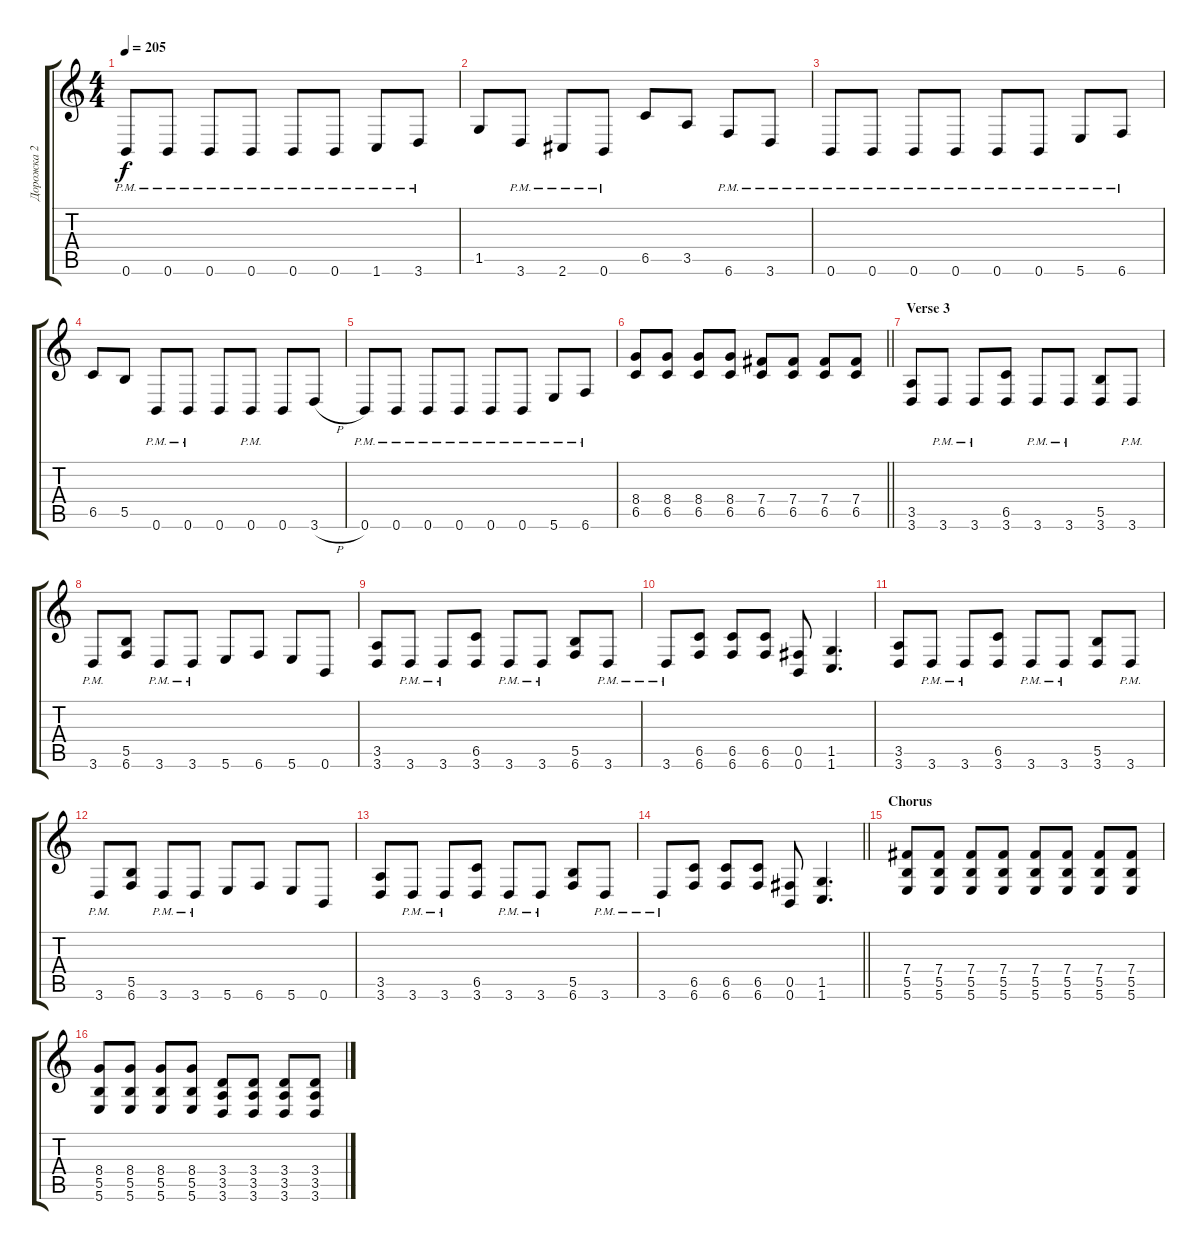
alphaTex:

\track ("Дорожка 2" "Дорожка 2") {instrument overdrivenguitar}
\staff {score tabs}
\tuning (Db4 Ab3 E3 B2 Gb2 B1) {hide}
\ts (4 4)
\tempo 205
\clef g2
\ks c
0.6{pm}.8{dy f} 0.6{pm}.8 0.6{pm}.8 0.6{pm}.8 0.6{pm}.8 0.6{pm}.8 1.6{pm}.8 3.6{pm}.8 |
1.5.8 3.6{pm}.8 2.6{pm}.8 0.6{pm}.8 6.5.8 3.5.8 6.6{pm}.8 3.6{pm}.8 |
0.6{pm}.8 0.6{pm}.8 0.6{pm}.8 0.6{pm}.8 0.6{pm}.8 0.6{pm}.8 5.6{pm}.8 6.6{pm}.8 |
6.5.8 5.5.8 0.6{pm}.8 0.6{pm}.8 0.6.8 0.6{pm}.8 0.6.8 3.6{h}.8 |
0.6{pm}.8 0.6{pm}.8 0.6{pm}.8 0.6{pm}.8 0.6{pm}.8 0.6{pm}.8 5.6{pm}.8 6.6{pm}.8 |
\barLineRight lightlight
(8.4 6.5).8 (8.4 6.5).8 (8.4 6.5).8 (8.4 6.5).8 (7.4 6.5).8 (7.4 6.5).8 (7.4 6.5).8 (7.4 6.5).8 |
\section ("" "Verse 3")
(3.5 3.6).8 3.6{pm}.8 3.6{pm}.8 (6.5 3.6).8 3.6{pm}.8 3.6{pm}.8 (5.5 3.6).8 3.6{pm}.8 |
3.6{pm}.8 (5.5 6.6).8 3.6{pm}.8 3.6{pm}.8 5.6.8 6.6.8 5.6.8 0.6.8 |
(3.5 3.6).8 3.6{pm}.8 3.6{pm}.8 (6.5 3.6).8 3.6{pm}.8 3.6{pm}.8 (5.5 6.6).8 3.6{pm}.8 |
3.6{pm}.8 (6.5 6.6).8 (6.5 6.6).8 (6.5 6.6).8 (0.5 0.6).8 (1.5 1.6).4{d} |
(3.5 3.6).8 3.6{pm}.8 3.6{pm}.8 (6.5 3.6).8 3.6{pm}.8 3.6{pm}.8 (5.5 3.6).8 3.6{pm}.8 |
3.6{pm}.8 (5.5 6.6).8 3.6{pm}.8 3.6{pm}.8 5.6.8 6.6.8 5.6.8 0.6.8 |
(3.5 3.6).8 3.6{pm}.8 3.6{pm}.8 (6.5 3.6).8 3.6{pm}.8 3.6{pm}.8 (5.5 6.6).8 3.6{pm}.8 |
\barLineRight lightlight
3.6{pm}.8 (6.5 6.6).8 (6.5 6.6).8 (6.5 6.6).8 (0.5 0.6).8 (1.5 1.6).4{d} |
\section ("" "Chorus")
(7.4 5.5 5.6).8 (7.4 5.5 5.6).8 (7.4 5.5 5.6).8 (7.4 5.5 5.6).8 (7.4 5.5 5.6).8 (7.4 5.5 5.6).8 (7.4 5.5 5.6).8 (7.4 5.5 5.6).8 |
(8.4 5.5 5.6).8 (8.4 5.5 5.6).8 (8.4 5.5 5.6).8 (8.4 5.5 5.6).8 (3.4 3.5 3.6).8 (3.4 3.5 3.6).8 (3.4 3.5 3.6).8 (3.4 3.5 3.6).8
